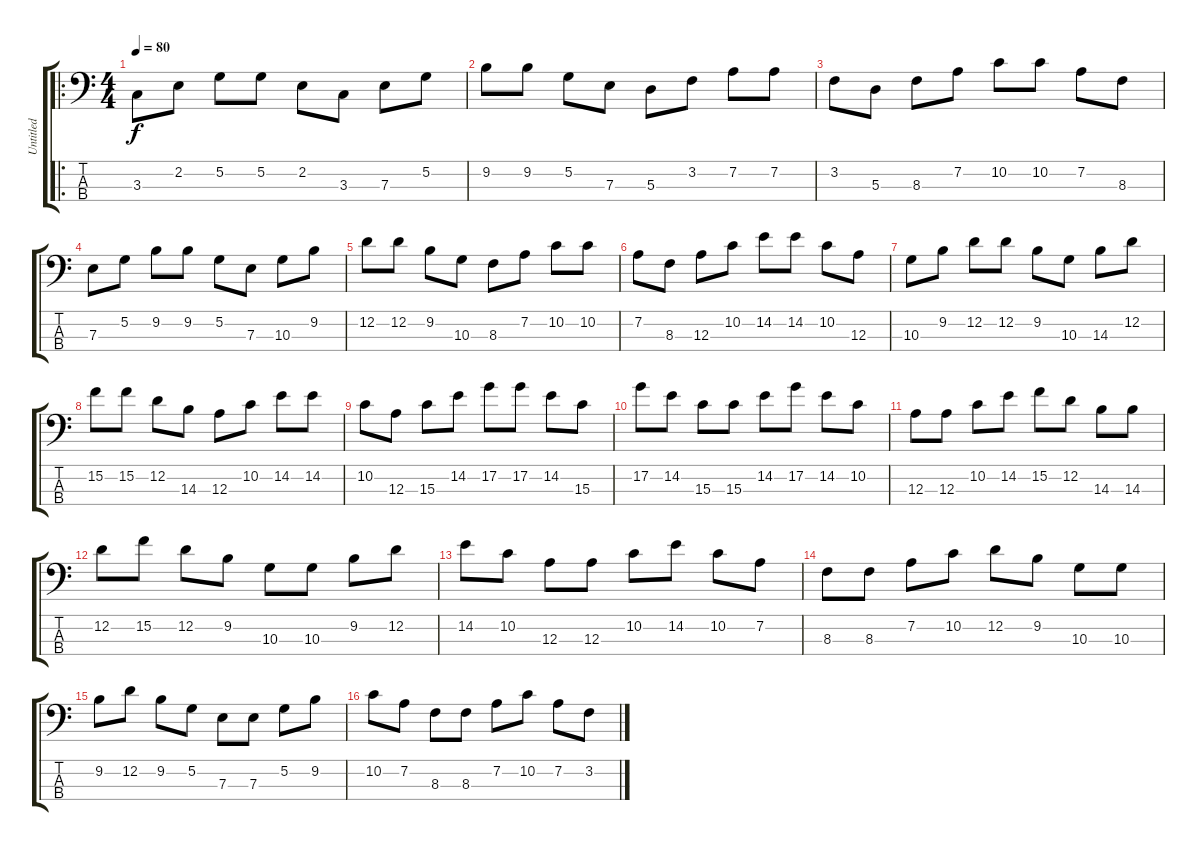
\track ("Untitled" "Untitled") {instrument electricbassfinger}
\staff {score tabs}
\tuning (G2 D2 A1 E1) {hide}
\ro
\ts (4 4)
\tempo 80
\clef f4
\ks c
3.3.8{dy f instrument electricbassfinger} 2.2.8 5.2.8 5.2.8 2.2.8 3.3.8 7.3.8 5.2.8 |
9.2.8 9.2.8 5.2.8 7.3.8 5.3.8 3.2.8 7.2.8 7.2.8 |
3.2.8 5.3.8 8.3.8 7.2.8 10.2.8 10.2.8 7.2.8 8.3.8 |
7.3.8 5.2.8 9.2.8 9.2.8 5.2.8 7.3.8 10.3.8 9.2.8 |
12.2.8 12.2.8 9.2.8 10.3.8 8.3.8 7.2.8 10.2.8 10.2.8 |
7.2.8 8.3.8 12.3.8 10.2.8 14.2.8 14.2.8 10.2.8 12.3.8 |
10.3.8 9.2.8 12.2.8 12.2.8 9.2.8 10.3.8 14.3.8 12.2.8 |
15.2.8 15.2.8 12.2.8 14.3.8 12.3.8 10.2.8 14.2.8 14.2.8 |
10.2.8 12.3.8 15.3.8 14.2.8 17.2.8 17.2.8 14.2.8 15.3.8 |
17.2.8 14.2.8 15.3.8 15.3.8 14.2.8 17.2.8 14.2.8 10.2.8 |
12.3.8 12.3.8 10.2.8 14.2.8 15.2.8 12.2.8 14.3.8 14.3.8 |
12.2.8 15.2.8 12.2.8 9.2.8 10.3.8 10.3.8 9.2.8 12.2.8 |
14.2.8 10.2.8 12.3.8 12.3.8 10.2.8 14.2.8 10.2.8 7.2.8 |
8.3.8 8.3.8 7.2.8 10.2.8 12.2.8 9.2.8 10.3.8 10.3.8 |
9.2.8 12.2.8 9.2.8 5.2.8 7.3.8 7.3.8 5.2.8 9.2.8 |
10.2.8 7.2.8 8.3.8 8.3.8 7.2.8 10.2.8 7.2.8 3.2.8
